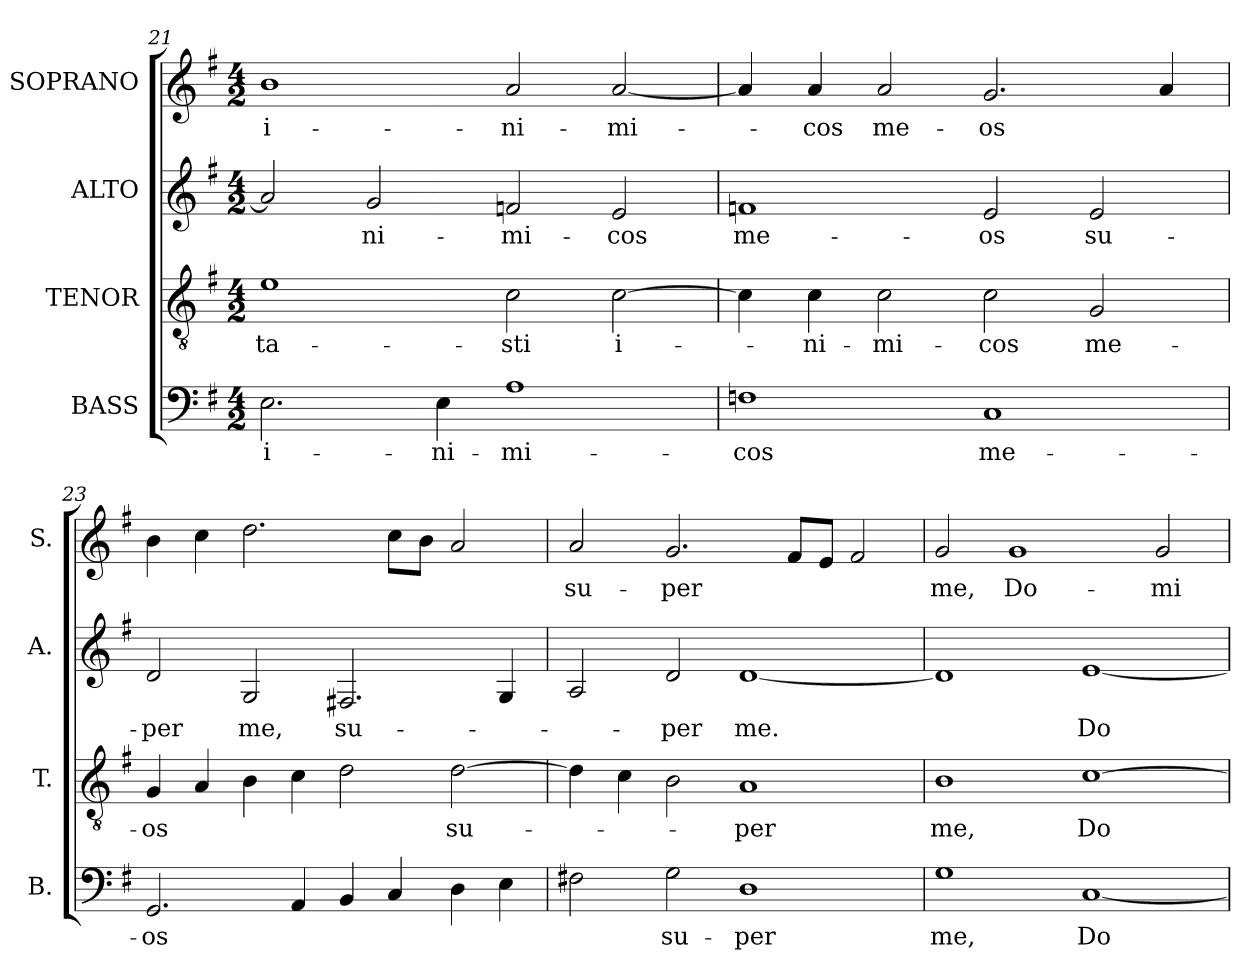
**kern	**text	**kern	**text	**kern	**text	**kern	**text
*part4	*part4	*part3	*part3	*part2	*part2	*part1	*part1
*staff4	*staff4	*staff3	*staff3	*staff2	*staff2	*staff1	*staff1
*I"BASS	*	*I"TENOR	*	*I"ALTO	*	*I"SOPRANO	*
*I'B.	*	*I'T.	*	*I'A.	*	*I'S.	*
*clefF4	*	*clefGv2	*	*clefG2	*	*clefG2	*
*	*	*ITrd7c12	*	*	*	*	*
*k[f#]	*	*k[f#]	*	*k[f#]	*	*k[f#]	*
*G:	*	*G:	*	*G:	*	*G:	*
*M4/2	*	*M4/2	*	*M4/2	*	*M4/2	*
=21	=21	=21	=21	=21	=21	=21	=21
!	!LO:LY:b:color=#000000	!	!	!	!	!	!
!	!	!	!LO:LY:b:color=#000000	!	!	!	!
!	!	!	!	!	!	!	!LO:LY:b:color=#000000
2.Ei\	i-	1Ei	-ta-	2ai/]	.	1bi	i-
!	!	!	!	!	!LO:LY:b:color=#000000	!	!
.	.	.	.	2gi/	-ni-	.	.
!	!LO:LY:b:color=#000000	!	!	!	!	!	!
4Ei\	-ni-	.	.	.	.	.	.
!	!LO:LY:b:color=#000000	!	!	!	!	!	!
!	!	!	!LO:LY:b:color=#000000	!	!	!	!
!	!	!	!	!	!LO:LY:b:color=#000000	!	!
!	!	!	!	!	!	!	!LO:LY:b:color=#000000
1Ai	-mi-	2Ci\	-sti	2fni/	-mi-	2ai/	-ni-
!	!	!	!LO:LY:b:color=#000000	!	!	!	!
!	!	!	!	!	!LO:LY:b:color=#000000	!	!
!	!	!	!	!	!	!	!LO:LY:b:color=#000000
.	.	[2Ci\	i-	2ei/	-cos	[2ai/	-mi-
!!LO:LB:g=z
=22	=22	=22	=22	=22	=22	=22	=22
!	!LO:LY:b:color=#000000	!	!	!	!	!	!
!	!	!	!	!	!LO:LY:b:color=#000000	!	!
1Fni	-cos	4Ci\]	.	1fni	me-	4ai/]	.
!	!	!	!LO:LY:b:color=#000000	!	!	!	!
!	!	!	!	!	!	!	!LO:LY:b:color=#000000
.	.	4Ci\	-ni-	.	.	4ai/	-cos
!	!	!	!LO:LY:b:color=#000000	!	!	!	!
!	!	!	!	!	!	!	!LO:LY:b:color=#000000
.	.	2Ci\	-mi-	.	.	2ai/	me-
!	!LO:LY:b:color=#000000	!	!	!	!	!	!
!	!	!	!LO:LY:b:color=#000000	!	!	!	!
!	!	!	!	!	!LO:LY:b:color=#000000	!	!
!	!	!	!	!	!	!	!LO:LY:b:color=#000000
1Ci	me-	2Ci\	-cos	2ei/	-os	2.gi/	-os
!	!	!	!LO:LY:b:color=#000000	!	!	!	!
!	!	!	!	!	!LO:LY:b:color=#000000	!	!
.	.	2GGi/	me-	2ei/	su-	.	.
.	.	.	.	.	.	4ai/	.
=23	=23	=23	=23	=23	=23	=23	=23
!	!LO:LY:b:color=#000000	!	!	!	!	!	!
!	!	!	!LO:LY:b:color=#000000	!	!	!	!
!	!	!	!	!	!LO:LY:b:color=#000000	!	!
2.GGi/	-os	4GGi/	-os	2di/	-per	4bi\	.
.	.	4AAi/	.	.	.	4cci\	.
!	!	!	!	!	!LO:LY:b:color=#000000	!	!
.	.	4BBi\	.	2Gi/	me,	2.ddi\	.
4AAi/	.	4Ci\	.	.	.	.	.
!	!	!	!	!	!LO:LY:b:color=#000000	!	!
4BBi/	.	2Di\	.	2.F#Xi/	su-	.	.
4Ci/	.	.	.	.	.	8cci\L	.
.	.	.	.	.	.	8bi\J	.
!	!	!	!LO:LY:b:color=#000000	!	!	!	!
4Di\	.	[2Di\	su-	.	.	2ai/	.
4Ei\	.	.	.	4Gi/	.	.	.
=24	=24	=24	=24	=24	=24	=24	=24
!	!	!	!	!	!	!	!LO:LY:b:color=#000000
2F#Xi\	.	4Di\]	.	2Ai/	.	2ai/	su-
.	.	4Ci\	.	.	.	.	.
!	!LO:LY:b:color=#000000	!	!	!	!	!	!
!	!	!	!	!	!LO:LY:b:color=#000000	!	!
!	!	!	!	!	!	!	!LO:LY:b:color=#000000
2Gi\	su-	2BBi\	.	2di/	-per	2.gi/	-per
!	!LO:LY:b:color=#000000	!	!	!	!	!	!
!	!	!	!LO:LY:b:color=#000000	!	!	!	!
!	!	!	!	!	!LO:LY:b:color=#000000	!	!
1Di	-per	1AAi	-per	[1di	me.	.	.
.	.	.	.	.	.	8f#i/L	.
.	.	.	.	.	.	8ei/J	.
.	.	.	.	.	.	2f#i/	.
=25	=25	=25	=25	=25	=25	=25	=25
!	!LO:LY:b:color=#000000	!	!	!	!	!	!
!	!	!	!LO:LY:b:color=#000000	!	!	!	!
!	!	!	!	!	!	!	!LO:LY:b:color=#000000
1Gi	me,	1BBi	me,	1di]	.	2gi/	me,
!	!	!	!	!	!	!	!LO:LY:b:color=#000000
.	.	.	.	.	.	1gi	Do-
!	!LO:LY:b:color=#000000	!	!	!	!	!	!
!	!	!	!LO:LY:b:color=#000000	!	!	!	!
!	!	!	!	!	!LO:LY:b:color=#000000	!	!
[1Ci	Do-	[1Ci	Do-	[1ei	Do-	.	.
!	!	!	!	!	!	!	!LO:LY:b:color=#000000
.	.	.	.	.	.	2gi/	-mi-
=	=	=	=	=	=	=	=
*-	*-	*-	*-	*-	*-	*-	*-
